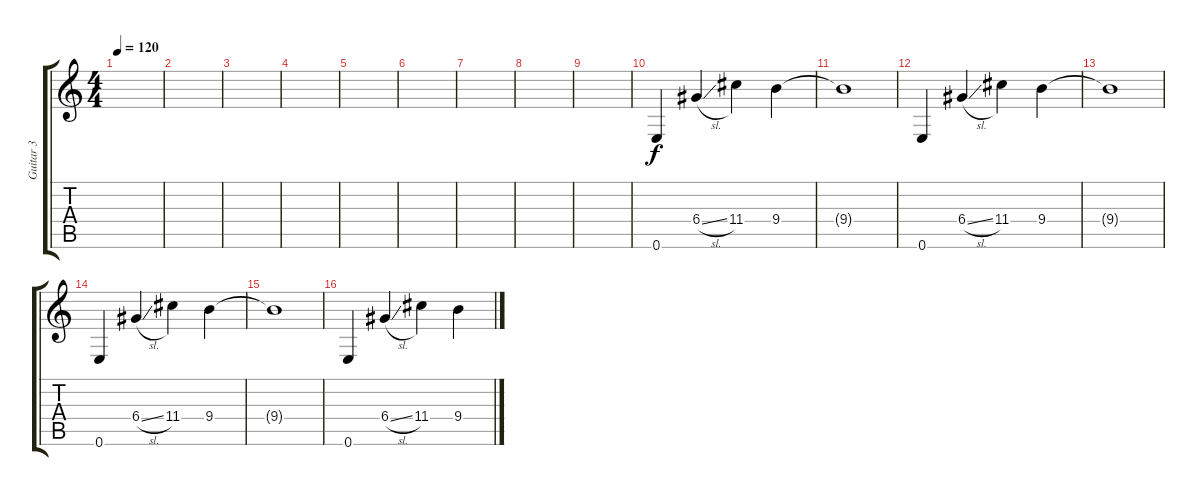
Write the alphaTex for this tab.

\track ("Guitar 3" "Guitar 3") {instrument overdrivenguitar}
\staff {score tabs}
\tuning (E4 B3 G3 D3 A2 E2) {hide}
\ts (4 4)
\tempo 120
\clef g2
\ks c
|
|
|
|
|
|
|
|
|
0.6.4 6.4{sl}.4 11.4.4 9.4.4 |
9.4{t}.1 |
0.6.4 6.4{sl}.4 11.4.4 9.4.4 |
9.4{t}.1 |
0.6.4 6.4{sl}.4 11.4.4 9.4.4 |
9.4{t}.1 |
0.6.4 6.4{sl}.4 11.4.4 9.4.4
